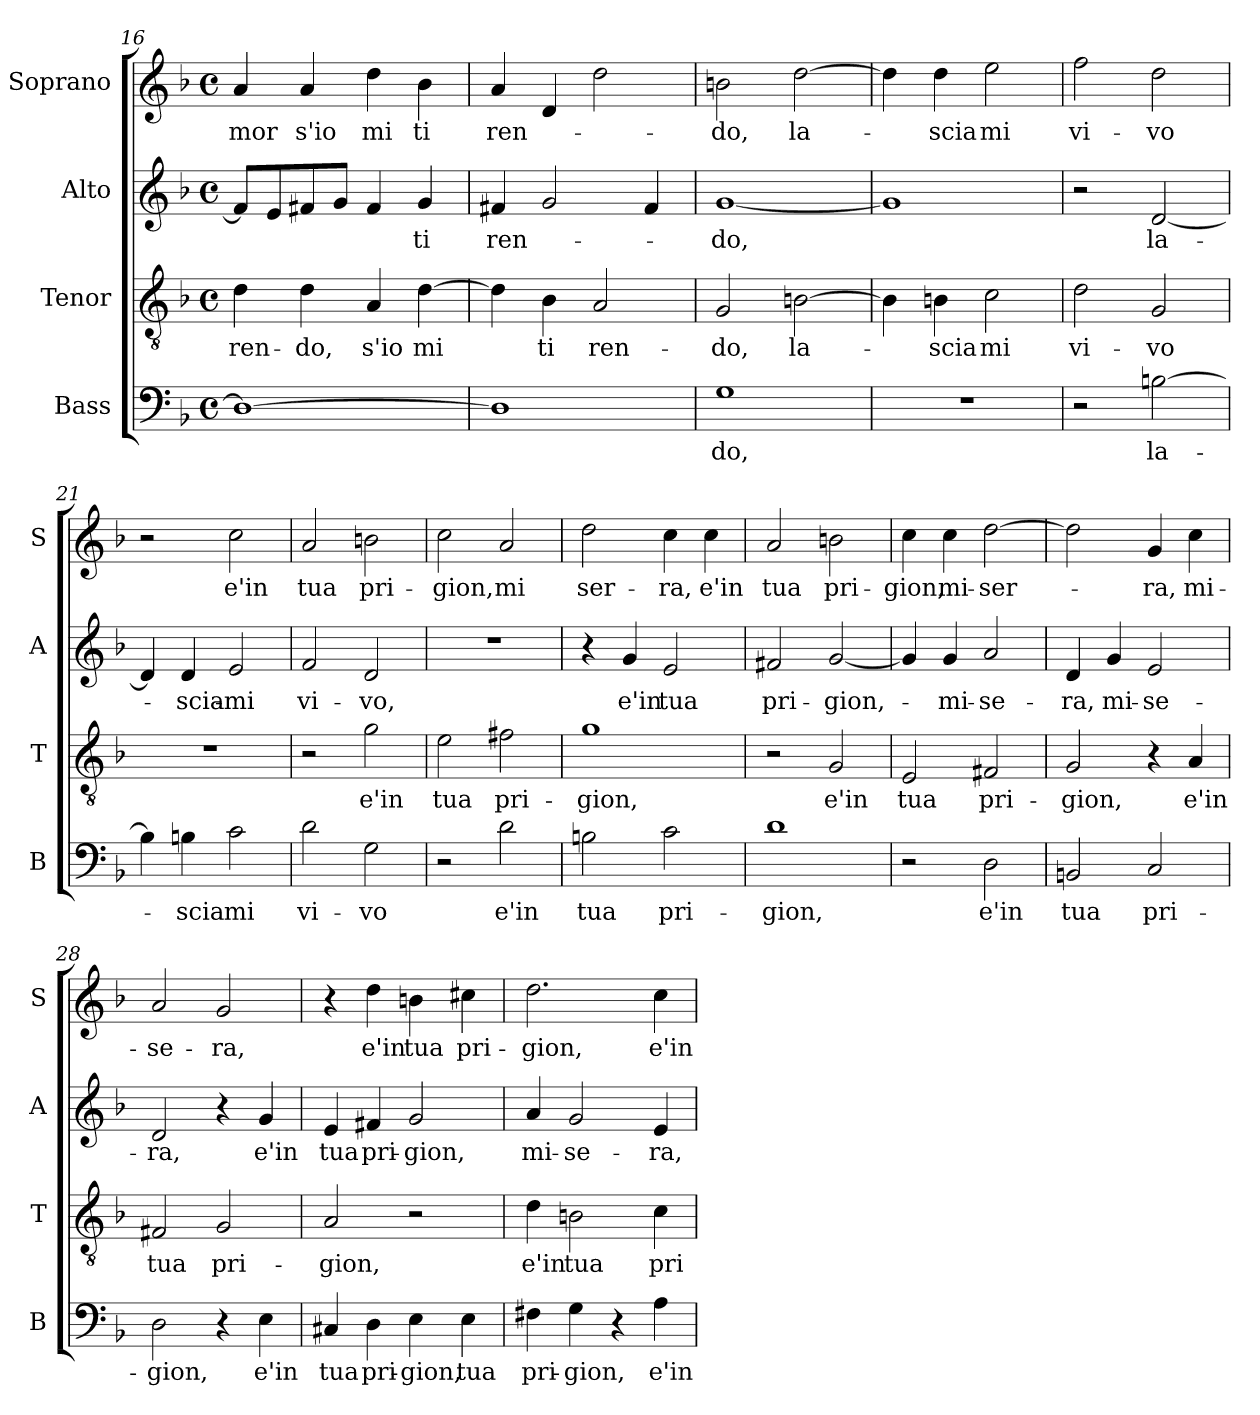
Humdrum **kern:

**kern	**text	**kern	**text	**kern	**text	**kern	**text
*part4	*part4	*part3	*part3	*part2	*part2	*part1	*part1
*staff4	*staff4	*staff3	*staff3	*staff2	*staff2	*staff1	*staff1
*I"Bass	*	*I"Tenor	*	*I"Alto	*	*I"Soprano	*
*I'B	*	*I'T	*	*I'A	*	*I'S	*
!!LO:PB:g=z
*clefF4	*	*clefGv2	*	*clefG2	*	*clefG2	*
*k[b-]	*	*k[b-]	*	*k[b-]	*	*k[b-]	*
*M4/4	*	*M4/4	*	*M4/4	*	*M4/4	*
*met(c)	*	*met(c)	*	*met(c)	*	*met(c)	*
=16	=16	=16	=16	=16	=16	=16	=16
!	!	!	!LO:LY:b	!	!	!	!LO:LY:b
1D_	.	4d\	ren-	8fL]	.	4a/	-mor
.	.	.	.	8e	.	.	.
!	!	!	!LO:LY:b	!	!	!	!LO:LY:b
.	.	4d\	-do,	8f#X	.	4a/	s'io
.	.	.	.	8gJ	.	.	.
!	!	!	!LO:LY:b	!	!	!	!LO:LY:b
.	.	4A/	s'io	4f#/	.	4dd\	mi
!	!	!	!LO:LY:b	!	!LO:LY:b	!	!LO:LY:b
.	.	[4d\	mi	4g/	ti	4b-\	ti
=17	=17	=17	=17	=17	=17	=17	=17
!	!	!	!	!	!LO:LY:b	!	!LO:LY:b
1D]	.	4d\]	.	4f#X/	ren-	4a/	ren-
!	!	!	!LO:LY:b	!	!	!	!
.	.	4B-\	ti	2g/	.	4d/	.
!	!	!	!LO:LY:b	!	!	!	!
.	.	2A/	ren-	.	.	2dd\	.
.	.	.	.	4f#/	.	.	.
=18	=18	=18	=18	=18	=18	=18	=18
!	!LO:LY:b	!	!LO:LY:b	!	!LO:LY:b	!	!LO:LY:b
1G	-do,	2G/	-do,	[1g	-do,	2bn\	-do,
!	!	!	!LO:LY:b	!	!	!	!LO:LY:b
.	.	[2Bn\	la-	.	.	[2dd\	la-
=19	=19	=19	=19	=19	=19	=19	=19
1r	.	4B\]	.	1g]	.	4dd\]	.
!	!	!	!LO:LY:b	!	!	!	!LO:LY:b
.	.	4Bn\	-scia	.	.	4dd\	-scia
!	!	!	!LO:LY:b	!	!	!	!LO:LY:b
.	.	2c\	mi	.	.	2ee\	mi
=20	=20	=20	=20	=20	=20	=20	=20
!	!	!	!LO:LY:b	!	!	!	!LO:LY:b
2r	.	2d\	vi-	2r	.	2ff\	vi-
!	!LO:LY:b	!	!LO:LY:b	!	!LO:LY:b	!	!LO:LY:b
[2Bn\	la-	2G/	-vo	[2d/	la-	2dd\	-vo
!!LO:LB:g=z
=21	=21	=21	=21	=21	=21	=21	=21
4B\]	.	1r	.	4d/]	.	2r	.
!	!LO:LY:b	!	!	!	!LO:LY:b	!	!
4Bn\	-scia	.	.	4d/	-scia-	.	.
!	!LO:LY:b	!	!	!	!LO:LY:b	!	!LO:LY:b
2c\	mi	.	.	2e/	-mi	2cc\	e'in
=22	=22	=22	=22	=22	=22	=22	=22
!	!LO:LY:b	!	!	!	!LO:LY:b	!	!LO:LY:b
2d\	vi-	2r	.	2f/	vi-	2a/	tua
!	!LO:LY:b	!	!LO:LY:b	!	!LO:LY:b	!	!LO:LY:b
2G\	-vo	2g\	e'in	2d/	-vo,	2bn\	pri-
=23	=23	=23	=23	=23	=23	=23	=23
!	!	!	!LO:LY:b	!	!	!	!LO:LY:b
2r	.	2e\	tua	1r	.	2cc\	-gion,
!	!LO:LY:b	!	!LO:LY:b	!	!	!	!LO:LY:b
2d\	e'in	2f#X\	pri-	.	.	2a/	mi
=24	=24	=24	=24	=24	=24	=24	=24
!	!LO:LY:b	!	!LO:LY:b	!	!	!	!LO:LY:b
2Bn\	tua	1g	-gion,	4r	.	2dd\	ser-
!	!	!	!	!	!LO:LY:b	!	!
.	.	.	.	4g/	e'in	.	.
!	!LO:LY:b	!	!	!	!LO:LY:b	!	!LO:LY:b
2c\	pri-	.	.	2e/	tua	4cc\	-ra,
!	!	!	!	!	!	!	!LO:LY:b
.	.	.	.	.	.	4cc\	e'in
=25	=25	=25	=25	=25	=25	=25	=25
!	!LO:LY:b	!	!	!	!LO:LY:b	!	!LO:LY:b
1d	-gion,	2r	.	2f#X/	pri-	2a/	tua
!	!	!	!LO:LY:b	!	!LO:LY:b	!	!LO:LY:b
.	.	2G/	e'in	[2g/	-gion,-	2bn\	pri-
!!LO:LB:g=z
=26	=26	=26	=26	=26	=26	=26	=26
!	!	!	!LO:LY:b	!	!	!	!LO:LY:b
2r	.	2E/	tua	4g/]	.	4cc\	-gion,
!	!	!	!	!	!LO:LY:b	!	!LO:LY:b
.	.	.	.	4g/	-mi-	4cc\	mi-
!	!LO:LY:b	!	!LO:LY:b	!	!LO:LY:b	!	!LO:LY:b
2D\	e'in	2F#X/	pri-	2a/	-se-	[2dd\	-ser-
=27	=27	=27	=27	=27	=27	=27	=27
!	!LO:LY:b	!	!LO:LY:b	!	!LO:LY:b	!	!
2BBn/	tua	2G/	-gion,	4d/	-ra,	2dd\]	.
!	!	!	!	!	!LO:LY:b	!	!
.	.	.	.	4g/	mi-	.	.
!	!LO:LY:b	!	!	!	!LO:LY:b	!	!LO:LY:b
2C/	pri-	4r	.	2e/	-se-	4g/	-ra,
!	!	!	!LO:LY:b	!	!	!	!LO:LY:b
.	.	4A/	e'in	.	.	4cc\	mi-
=28	=28	=28	=28	=28	=28	=28	=28
!	!LO:LY:b	!	!LO:LY:b	!	!LO:LY:b	!	!LO:LY:b
2D\	-gion,	2F#X/	tua	2d/	-ra,	2a/	-se-
!	!	!	!LO:LY:b	!	!	!	!LO:LY:b
4r	.	2G/	pri-	4r	.	2g/	-ra,
!	!LO:LY:b	!	!	!	!LO:LY:b	!	!
4E\	e'in	.	.	4g/	e'in	.	.
=29	=29	=29	=29	=29	=29	=29	=29
!	!LO:LY:b	!	!LO:LY:b	!	!LO:LY:b	!	!
4C#X/	tua	2A/	-gion,	4e/	tua	4r	.
!	!LO:LY:b	!	!	!	!LO:LY:b	!	!LO:LY:b
4D\	pri-	.	.	4f#X/	pri-	4dd\	e'in
!	!LO:LY:b	!	!	!	!LO:LY:b	!	!LO:LY:b
4E\	-gion,	2r	.	2g/	-gion,	4bn\	tua
!	!LO:LY:b	!	!	!	!	!	!LO:LY:b
4E\	tua	.	.	.	.	4cc#X\	pri-
=30	=30	=30	=30	=30	=30	=30	=30
!	!LO:LY:b	!	!LO:LY:b	!	!LO:LY:b	!	!LO:LY:b
4F#X\	pri-	4d\	e'in	4a/	mi-	2.dd\	-gion,
!	!LO:LY:b	!	!LO:LY:b	!	!LO:LY:b	!	!
4G\	-gion,	2Bn\	tua	2g/	-se-	.	.
4r	.	.	.	.	.	.	.
!	!LO:LY:b	!	!LO:LY:b	!	!LO:LY:b	!	!LO:LY:b
4A\	e'in	4c\	pri-	4e/	-ra,	4cc\	e'in
=	=	=	=	=	=	=	=
*-	*-	*-	*-	*-	*-	*-	*-
